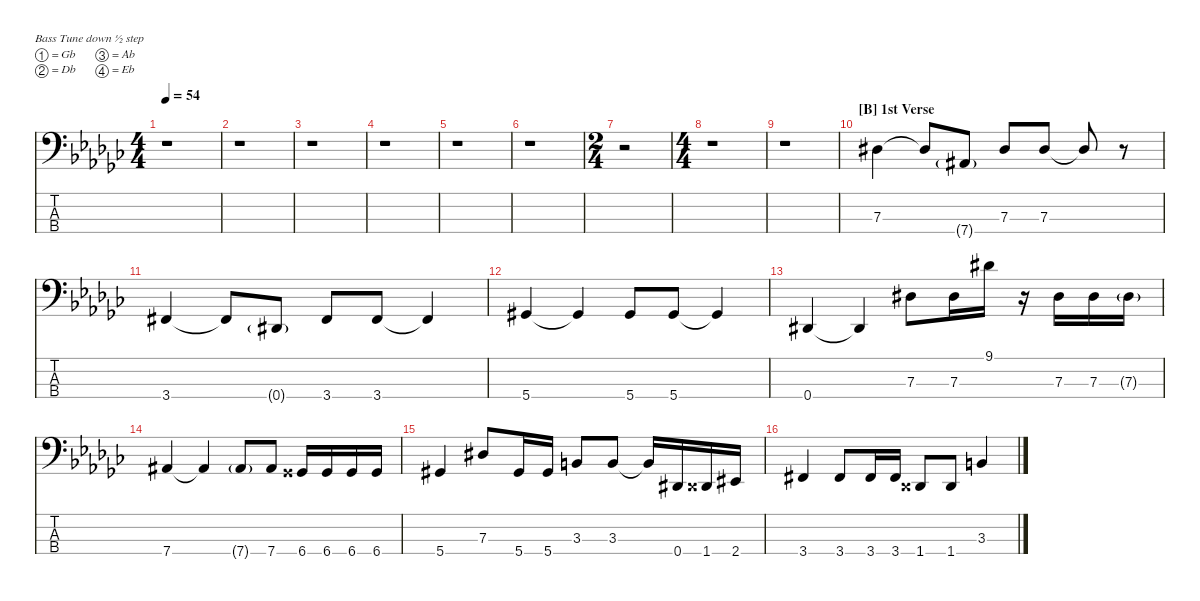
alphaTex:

\defaultSystemsLayout 4
\hideDynamics
\bracketExtendMode nobrackets
\singleTrackTrackNamePolicy hidden
\multiTrackTrackNamePolicy hidden
\otherSystemsTrackNameOrientation horizontal
\track ("Bass" "Bs.") {instrument electricbassfinger}
\staff {score tabs}
\tuning (Gb2 Db2 Ab1 Eb1)
\ts (4 4)
\tempo 54
\clef f4
\scale
0.511811
\ks gb
r.1{dy mf instrument electricbassfinger beam Down} |
\scale
0.244094 r.1{beam Down} |
\scale
0.244094 r.1{beam Down} |
\scale
0.333333 r.1{beam Down} |
\scale
0.333333 r.1{beam Down} |
\scale
0.333333 r.1{beam Down} |
\ts (2 4)
\scale
0.333333 r.2{beam Down} |
\ts (4 4)
\scale
0.333333 r.1{beam Down} |
\scale
0.333333 r.1{beam Down} |
\section ("B" "1st Verse")
\scale
0.333333 7.3{acc #}.4{beam Down} 7.3{t acc #}.8{beam Up} 7.4{g acc #}.8{beam Up} 7.3{acc #}.8{beam Up} 7.3{acc #}.8{beam Up} 7.3{t acc #}.8{beam Up} r.8{beam Up} |
3.4{acc #}.4{beam Up} 3.4{t acc #}.8{beam Up} 0.4{g acc #}.8{beam Up} 3.4{acc #}.8{beam Up} 3.4{acc #}.8{beam Up} 3.4{t acc #}.4{beam Up} |
5.4{acc #}.4{beam Up} 5.4{t acc #}.4{beam Up} 5.4{acc #}.8{beam Up} 5.4{acc #}.8{beam Up} 5.4{t acc #}.4{beam Up} |
0.4{acc #}.4{beam Up} 0.4{t acc #}.4{beam Up} 7.3{acc #}.8{beam Down} 7.3{acc #}.16{beam Down} 9.1{acc #}.16{beam Down} r.16{beam Down} 7.3{acc #}.16{beam Up} 7.3{acc #}.16{beam Up} 7.3{g acc #}.16{beam Up} |
\scale
0.333333 7.4{acc #}.4{beam Up} 7.4{t acc #}.4{beam Up} 7.4{g acc #}.8{beam Up} 7.4{acc #}.8{beam Up} 6.4{acc x}.16{beam Up} 6.4{acc x}.16{beam Up} 6.4{acc x}.16{beam Up} 6.4{acc x}.16{beam Up} |
\scale
0.333333 5.4{acc #}.4{beam Up} 7.3{acc #}.8{beam Up} 5.4{acc #}.16{beam Up} 5.4{acc #}.16{beam Up} 3.3{acc forcenatural}.8{beam Up} 3.3{acc forcenatural}.8{beam Up} 3.3{t acc forcenatural}.16{beam Up} 0.4{acc #}.16{beam Up} 1.4{acc x}.16{beam Up} 2.4{acc #}.16{beam Up} |
\scale
0.333333 3.4{acc #}.4{beam Up} 3.4{acc #}.8{beam Up} 3.4{acc #}.16{beam Up} 3.4{acc #}.16{beam Up} 1.4{acc x}.8{beam Up} 1.4{acc x}.8{beam Up} 3.3{acc forcenatural}.4{beam Up}
